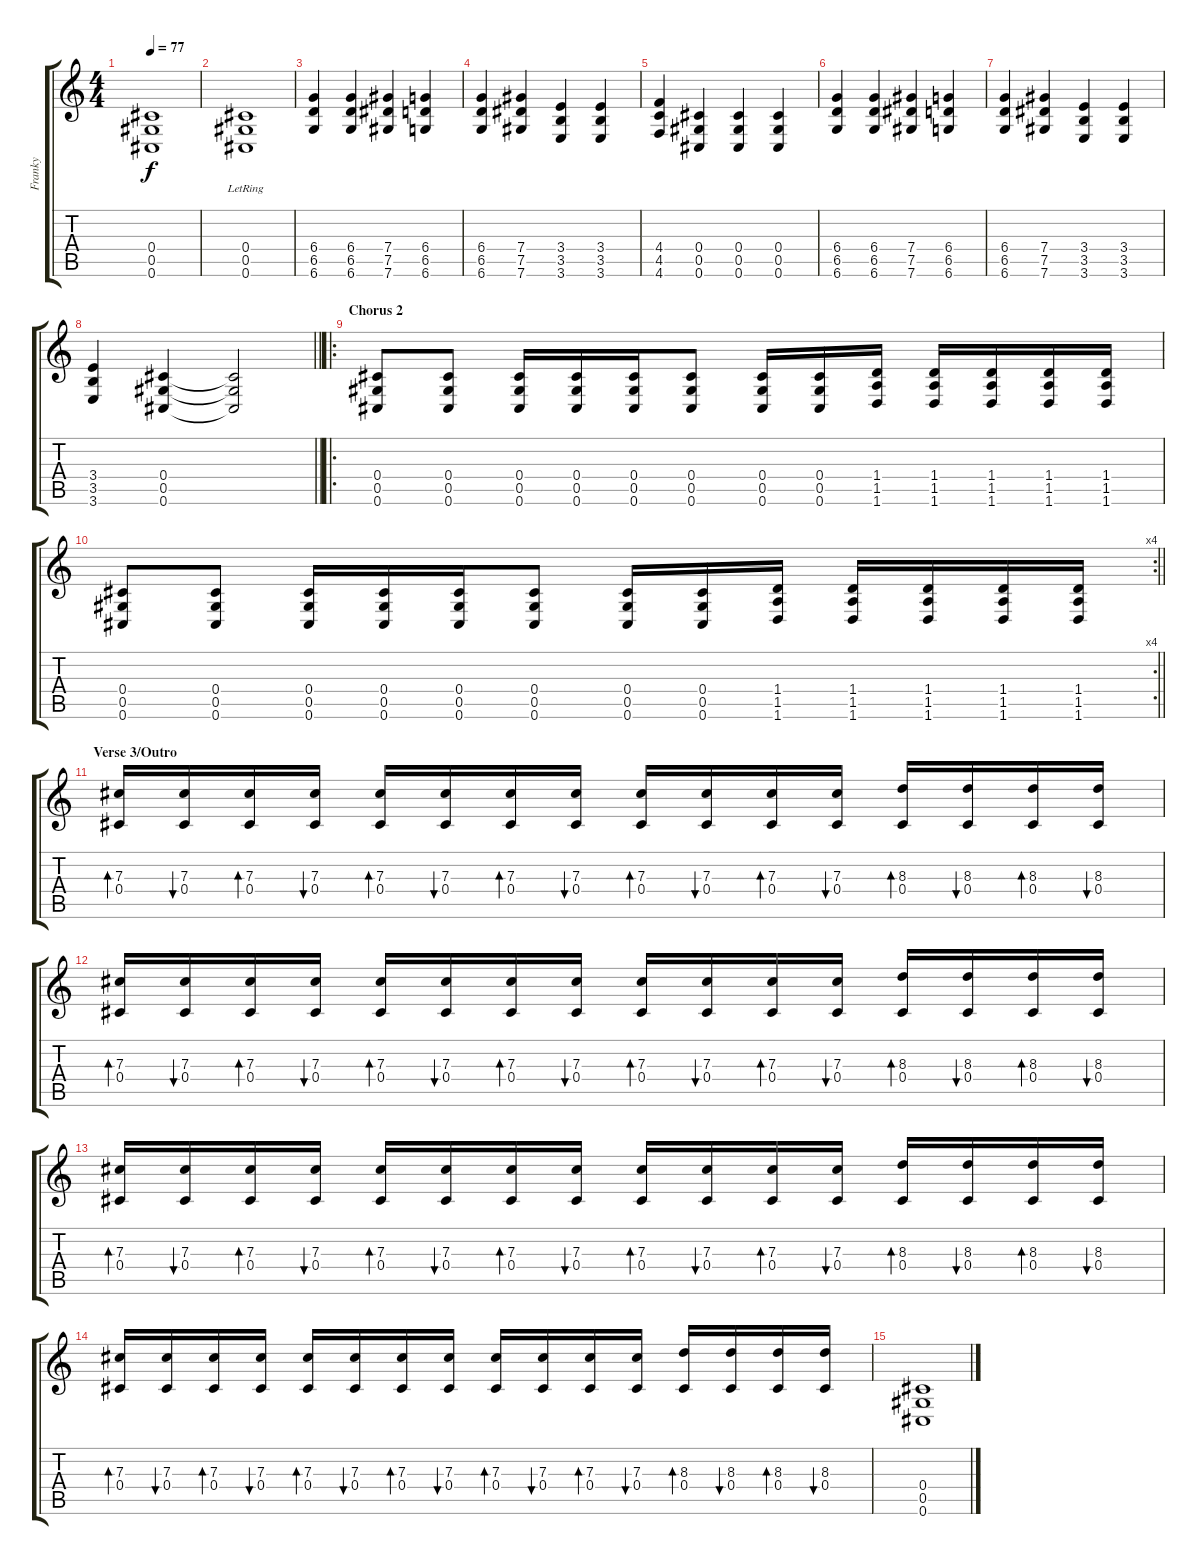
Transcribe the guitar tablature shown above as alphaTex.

\track ("Franky" "Franky") {instrument distortionguitar}
\staff {score tabs}
\tuning (Eb4 Bb3 Gb3 Db3 Ab2 Db2) {hide}
\ts (4 4)
\tempo 77
\clef g2
\ks c
(0.4 0.5 0.6).1{dy f} |
(0.4{lr} 0.5{lr} 0.6{lr}).1 |
(6.4 6.5 6.6).4 (6.4 6.5 6.6).4 (7.4 7.5 7.6).4 (6.4 6.5 6.6).4 |
(6.4 6.5 6.6).4 (7.4 7.5 7.6).4 (3.4 3.5 3.6).4 (3.4 3.5 3.6).4 |
(4.4 4.5 4.6).4 (0.4 0.5 0.6).4 (0.4 0.5 0.6).4 (0.4 0.5 0.6).4 |
(6.4 6.5 6.6).4 (6.4 6.5 6.6).4 (7.4 7.5 7.6).4 (6.4 6.5 6.6).4 |
(6.4 6.5 6.6).4 (7.4 7.5 7.6).4 (3.4 3.5 3.6).4 (3.4 3.5 3.6).4 |
\barLineRight lightlight
(3.4 3.5 3.6).4 (0.4 0.5 0.6).4 (0.4{t} 0.5{t} 0.6{t}).2 |
\ro
\section ("" "Chorus 2")
(0.4 0.5 0.6).8 (0.4 0.5 0.6).8 (0.4 0.5 0.6).16 (0.4 0.5 0.6).16 (0.4 0.5 0.6).16 (0.4 0.5 0.6).8 (0.4 0.5 0.6).16 (0.4 0.5 0.6).16 (1.4 1.5 1.6).16 (1.4 1.5 1.6).16 (1.4 1.5 1.6).16 (1.4 1.5 1.6).16 (1.4 1.5 1.6).16 |
\rc 4
\barLineRight lightlight
(0.4 0.5 0.6).8 (0.4 0.5 0.6).8 (0.4 0.5 0.6).16 (0.4 0.5 0.6).16 (0.4 0.5 0.6).16 (0.4 0.5 0.6).8 (0.4 0.5 0.6).16 (0.4 0.5 0.6).16 (1.4 1.5 1.6).16 (1.4 1.5 1.6).16 (1.4 1.5 1.6).16 (1.4 1.5 1.6).16 (1.4 1.5 1.6).16 |
\section ("" "Verse 3/Outro")
(7.3 0.4).16{bd 60} (7.3 0.4).16{bu 60} (7.3 0.4).16{bd 60} (7.3 0.4).16{bu 60} (7.3 0.4).16{bd 60} (7.3 0.4).16{bu 60} (7.3 0.4).16{bd 60} (7.3 0.4).16{bu 60} (7.3 0.4).16{bd 60} (7.3 0.4).16{bu 60} (7.3 0.4).16{bd 60} (7.3 0.4).16{bu 60} (8.3 0.4).16{bd 60} (8.3 0.4).16{bu 60} (8.3 0.4).16{bd 60} (8.3 0.4).16{bu 60} |
(7.3 0.4).16{bd 60} (7.3 0.4).16{bu 60} (7.3 0.4).16{bd 60} (7.3 0.4).16{bu 60} (7.3 0.4).16{bd 60} (7.3 0.4).16{bu 60} (7.3 0.4).16{bd 60} (7.3 0.4).16{bu 60} (7.3 0.4).16{bd 60} (7.3 0.4).16{bu 60} (7.3 0.4).16{bd 60} (7.3 0.4).16{bu 60} (8.3 0.4).16{bd 60} (8.3 0.4).16{bu 60} (8.3 0.4).16{bd 60} (8.3 0.4).16{bu 60} |
(7.3 0.4).16{bd 60} (7.3 0.4).16{bu 60} (7.3 0.4).16{bd 60} (7.3 0.4).16{bu 60} (7.3 0.4).16{bd 60} (7.3 0.4).16{bu 60} (7.3 0.4).16{bd 60} (7.3 0.4).16{bu 60} (7.3 0.4).16{bd 60} (7.3 0.4).16{bu 60} (7.3 0.4).16{bd 60} (7.3 0.4).16{bu 60} (8.3 0.4).16{bd 60} (8.3 0.4).16{bu 60} (8.3 0.4).16{bd 60} (8.3 0.4).16{bu 60} |
(7.3 0.4).16{bd 60} (7.3 0.4).16{bu 60} (7.3 0.4).16{bd 60} (7.3 0.4).16{bu 60} (7.3 0.4).16{bd 60} (7.3 0.4).16{bu 60} (7.3 0.4).16{bd 60} (7.3 0.4).16{bu 60} (7.3 0.4).16{bd 60} (7.3 0.4).16{bu 60} (7.3 0.4).16{bd 60} (7.3 0.4).16{bu 60} (8.3 0.4).16{bd 60} (8.3 0.4).16{bu 60} (8.3 0.4).16{bd 60} (8.3 0.4).16{bu 60} |
(0.4 0.5 0.6).1
